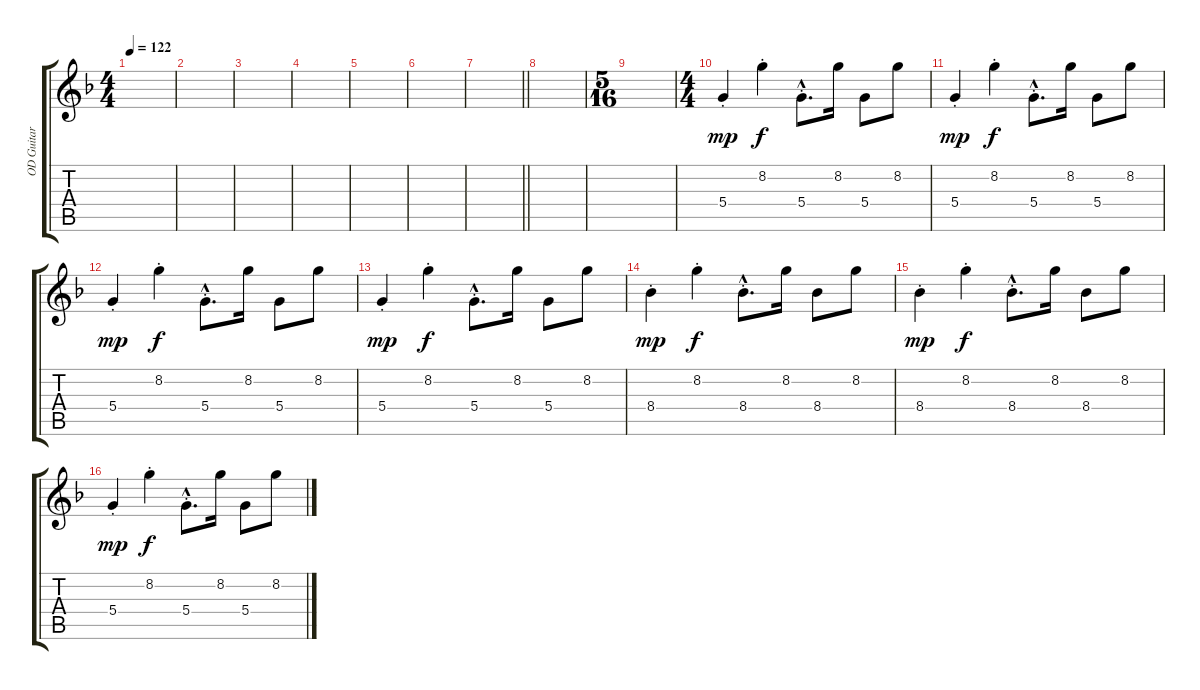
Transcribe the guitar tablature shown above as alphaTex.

\track ("OD Guitar" "OD Guitar") {instrument overdrivenguitar}
\staff {score tabs}
\tuning (E4 B3 G3 D3 A2 E2) {hide}
\ts (4 4)
\tempo 122
\clef g2
\ks f
|
|
|
|
|
|
\barLineRight lightlight
|
|
\ts (5 16)
|
\ts (4 4)
5.4{st}.4{dy mp} 8.2{st}.4{dy f} 5.4{hac st}.8{d} 8.2.16 5.4.8 8.2.8 |
5.4{st}.4{dy mp} 8.2{st}.4{dy f} 5.4{hac st}.8{d} 8.2.16 5.4.8 8.2.8 |
5.4{st}.4{dy mp} 8.2{st}.4{dy f} 5.4{hac st}.8{d} 8.2.16 5.4.8 8.2.8 |
5.4{st}.4{dy mp} 8.2{st}.4{dy f} 5.4{hac st}.8{d} 8.2.16 5.4.8 8.2.8 |
8.4{st}.4{dy mp} 8.2{st}.4{dy f} 8.4{hac st}.8{d} 8.2.16 8.4.8 8.2.8 |
8.4{st}.4{dy mp} 8.2{st}.4{dy f} 8.4{hac st}.8{d} 8.2.16 8.4.8 8.2.8 |
5.4{st}.4{dy mp} 8.2{st}.4{dy f} 5.4{hac st}.8{d} 8.2.16 5.4.8 8.2.8
